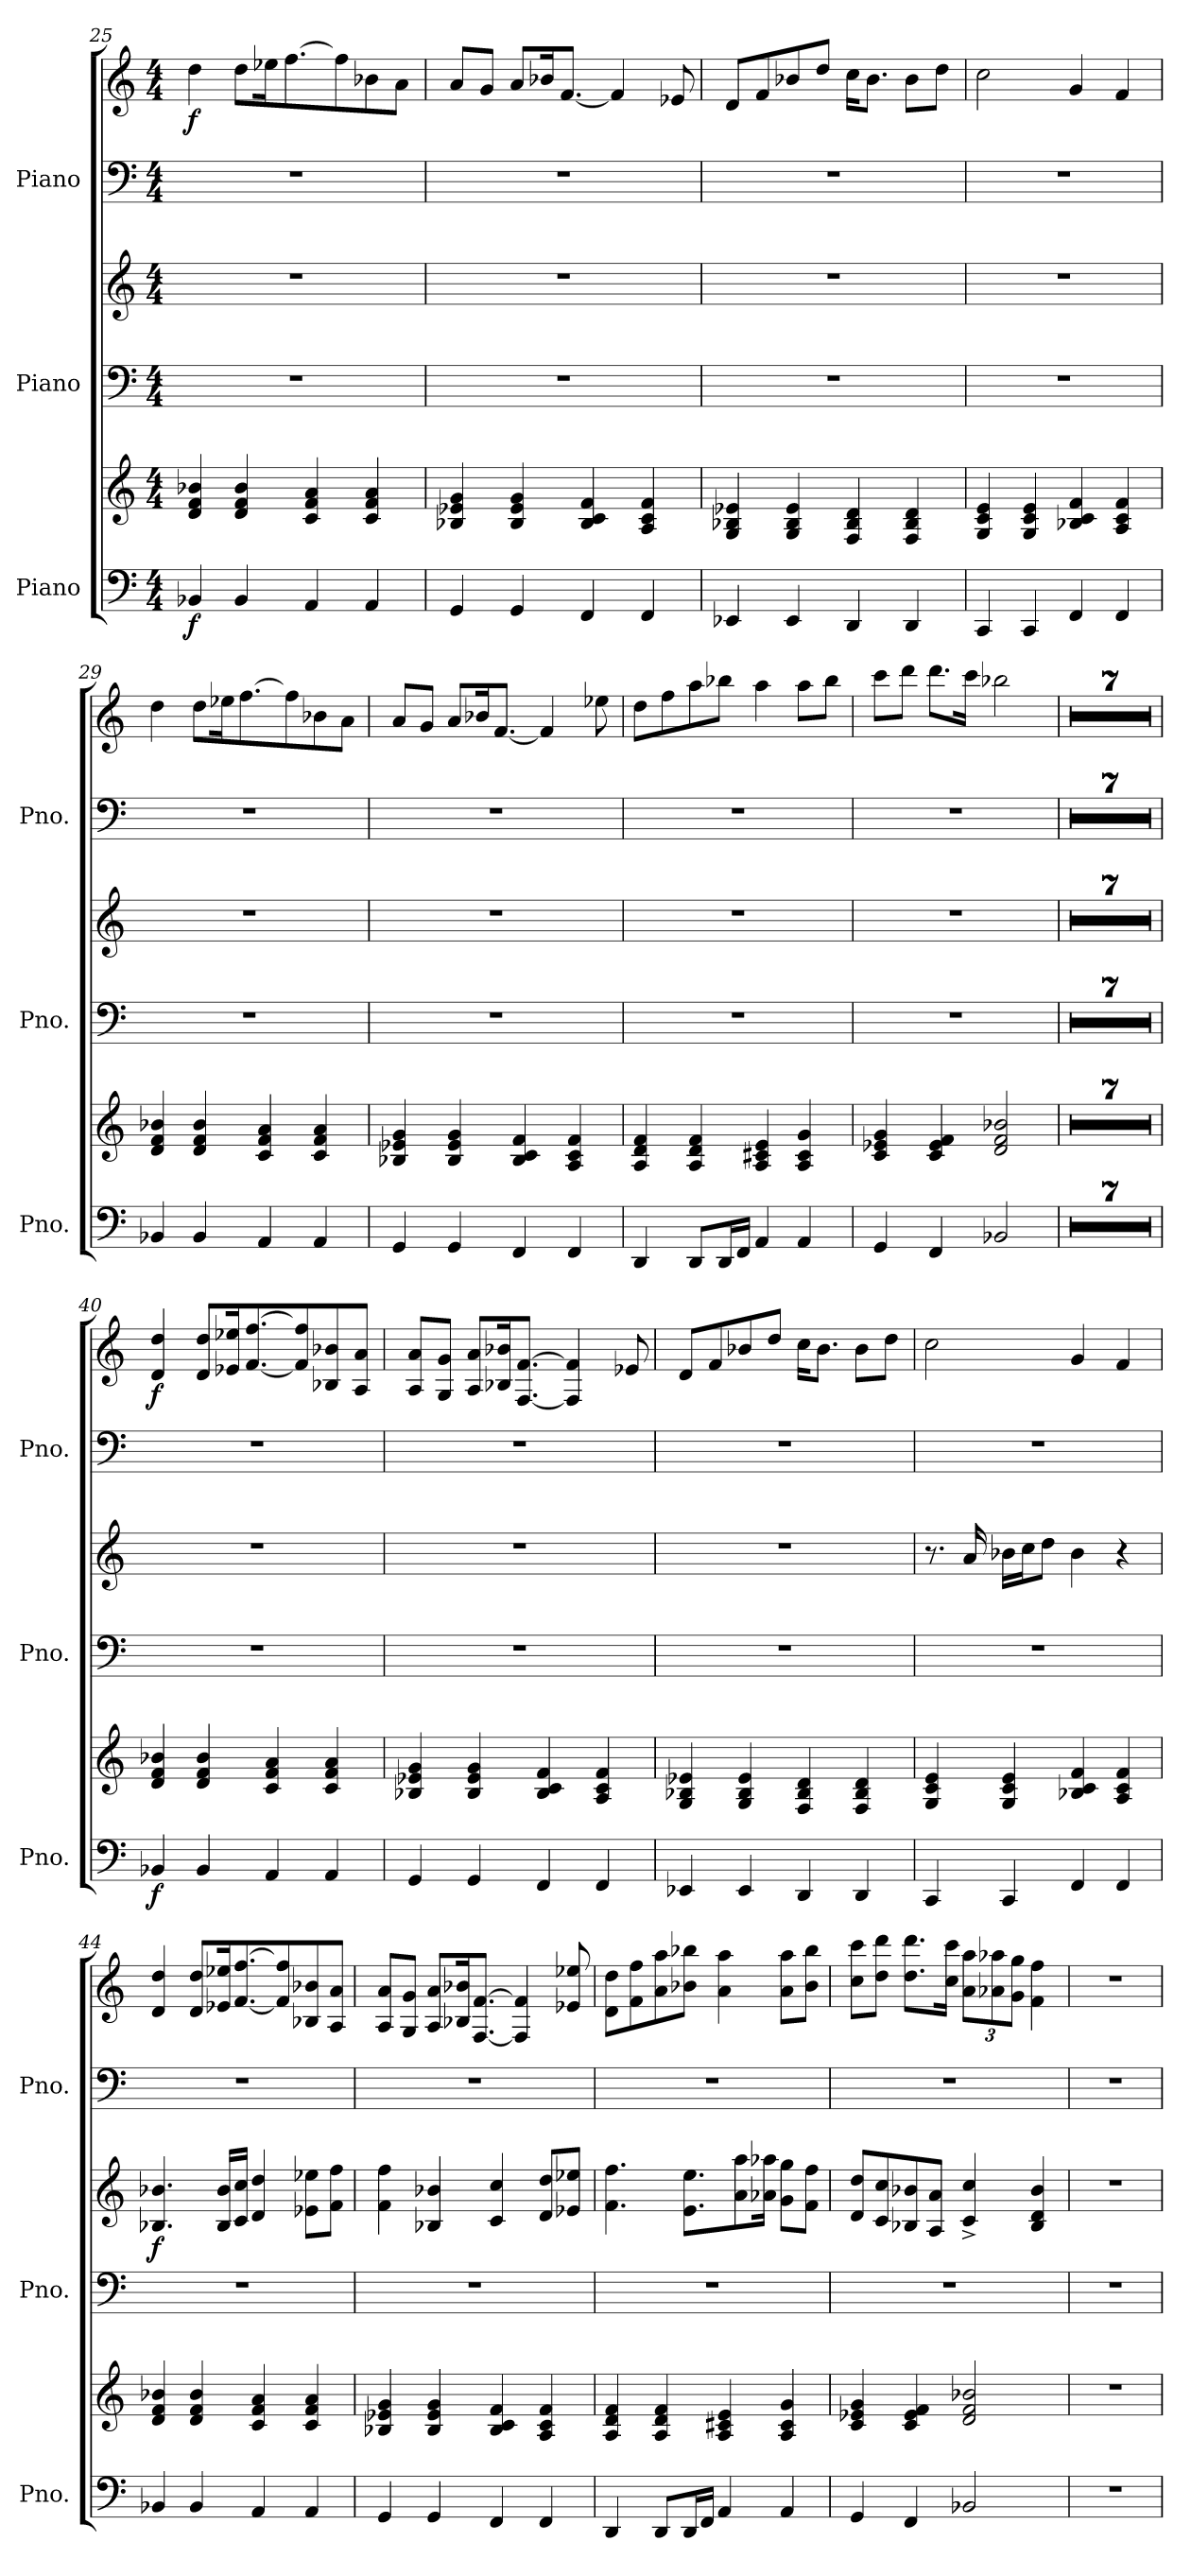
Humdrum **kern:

**kern	**kern	**dynam	**kern	**kern	**dynam	**kern	**kern	**dynam
*part3	*part3	*part3	*part2	*part2	*part2	*part1	*part1	*part1
*staff6	*staff5	*staff5/6	*staff4	*staff3	*staff3/4	*staff2	*staff1	*staff1/2
*I"Piano	*	*	*I"Piano	*	*	*I"Piano	*	*
*I'Pno.	*	*	*I'Pno.	*	*	*I'Pno.	*	*
*clefF4	*clefG2	*	*clefF4	*clefG2	*	*clefF4	*clefG2	*
*k[]	*k[]	*	*k[]	*k[]	*	*k[]	*k[]	*
*M4/4	*M4/4	*	*M4/4	*M4/4	*	*M4/4	*M4/4	*
=25	=25	=25	=25	=25	=25	=25	=25	=25
!	!	!LO:DY:b=2	!	!	!	!	!	!LO:DY:b
4BB-X/	4d/ 4f/ 4b-X/	f	1r	1r	.	1r	4dd\	f
4BB-/	4d/ 4f/ 4b-/	.	.	.	.	.	8dd\L	.
.	.	.	.	.	.	.	16ee-X\K	.
.	.	.	.	.	.	.	[8.ff\	.
4AA/	4c/ 4f/ 4a/	.	.	.	.	.	.	.
.	.	.	.	.	.	.	8ff\]	.
4AA/	4c/ 4f/ 4a/	.	.	.	.	.	8b-X\	.
.	.	.	.	.	.	.	8a\J	.
=26	=26	=26	=26	=26	=26	=26	=26	=26
4GG/	4B-X/ 4e-X/ 4g/	.	1r	1r	.	1r	8a/L	.
.	.	.	.	.	.	.	8g/J	.
4GG/	4B-/ 4e-/ 4g/	.	.	.	.	.	8a/L	.
.	.	.	.	.	.	.	16b-X/K	.
.	.	.	.	.	.	.	[8.f/J	.
4FF/	4B-/ 4c/ 4f/	.	.	.	.	.	.	.
.	.	.	.	.	.	.	4f/]	.
4FF/	4A/ 4c/ 4f/	.	.	.	.	.	.	.
.	.	.	.	.	.	.	8e-X/	.
=27	=27	=27	=27	=27	=27	=27	=27	=27
4EE-X/	4G/ 4B-X/ 4e-X/	.	1r	1r	.	1r	8d/L	.
.	.	.	.	.	.	.	8f/	.
4EE-/	4G/ 4B-/ 4e-/	.	.	.	.	.	8b-X/	.
.	.	.	.	.	.	.	8dd/J	.
4DD/	4F/ 4B-/ 4d/	.	.	.	.	.	16cc\KL	.
.	.	.	.	.	.	.	8.b-\J	.
4DD/	4F/ 4B-/ 4d/	.	.	.	.	.	8b-\L	.
.	.	.	.	.	.	.	8dd\J	.
!!LO:PB:g=z
=28	=28	=28	=28	=28	=28	=28	=28	=28
4CC/	4G/ 4c/ 4e/	.	1r	1r	.	1r	2cc\	.
4CC/	4G/ 4c/ 4e/	.	.	.	.	.	.	.
4FF/	4B-X/ 4c/ 4f/	.	.	.	.	.	4g/	.
4FF/	4A/ 4c/ 4f/	.	.	.	.	.	4f/	.
=29	=29	=29	=29	=29	=29	=29	=29	=29
4BB-X/	4d/ 4f/ 4b-X/	.	1r	1r	.	1r	4dd\	.
4BB-/	4d/ 4f/ 4b-/	.	.	.	.	.	8dd\L	.
.	.	.	.	.	.	.	16ee-X\K	.
.	.	.	.	.	.	.	[8.ff\	.
4AA/	4c/ 4f/ 4a/	.	.	.	.	.	.	.
.	.	.	.	.	.	.	8ff\]	.
4AA/	4c/ 4f/ 4a/	.	.	.	.	.	8b-X\	.
.	.	.	.	.	.	.	8a\J	.
=30	=30	=30	=30	=30	=30	=30	=30	=30
4GG/	4B-X/ 4e-X/ 4g/	.	1r	1r	.	1r	8a/L	.
.	.	.	.	.	.	.	8g/J	.
4GG/	4B-/ 4e-/ 4g/	.	.	.	.	.	8a/L	.
.	.	.	.	.	.	.	16b-X/K	.
.	.	.	.	.	.	.	[8.f/J	.
4FF/	4B-/ 4c/ 4f/	.	.	.	.	.	.	.
.	.	.	.	.	.	.	4f/]	.
4FF/	4A/ 4c/ 4f/	.	.	.	.	.	.	.
.	.	.	.	.	.	.	8ee-X\	.
=31	=31	=31	=31	=31	=31	=31	=31	=31
4DD/	4A/ 4d/ 4f/	.	1r	1r	.	1r	8dd\L	.
.	.	.	.	.	.	.	8ff\	.
8DD/L	4A/ 4d/ 4f/	.	.	.	.	.	8aa\	.
16DD/L	.	.	.	.	.	.	8bb-X\J	.
16FF/JJ	.	.	.	.	.	.	.	.
4AA/	4A/ 4c#X/ 4e/	.	.	.	.	.	4aa\	.
4AA/	4A/ 4c#/ 4g/	.	.	.	.	.	8aa\L	.
.	.	.	.	.	.	.	8bb-\J	.
=32	=32	=32	=32	=32	=32	=32	=32	=32
4GG/	4c/ 4e-X/ 4g/	.	1r	1r	.	1r	8ccc\L	.
.	.	.	.	.	.	.	8ddd\J	.
4FF/	4c/ 4e-/ 4f/	.	.	.	.	.	8.ddd\L	.
.	.	.	.	.	.	.	16ccc\Jk	.
2BB-X/	2d/ 2f/ 2b-X/	.	.	.	.	.	2bb-X\	.
!!LO:LB:g=z
=33	=33	=33	=33	=33	=33	=33	=33	=33
1r	1r	.	1r	1r	.	1r	1r	.
=34	=34	=34	=34	=34	=34	=34	=34	=34
1r	1r	.	1r	1r	.	1r	1r	.
=35	=35	=35	=35	=35	=35	=35	=35	=35
1r	1r	.	1r	1r	.	1r	1r	.
=36	=36	=36	=36	=36	=36	=36	=36	=36
1r	1r	.	1r	1r	.	1r	1r	.
=37	=37	=37	=37	=37	=37	=37	=37	=37
1r	1r	.	1r	1r	.	1r	1r	.
=38	=38	=38	=38	=38	=38	=38	=38	=38
1r	1r	.	1r	1r	.	1r	1r	.
=39	=39	=39	=39	=39	=39	=39	=39	=39
1r	1r	.	1r	1r	.	1r	1r	.
=40	=40	=40	=40	=40	=40	=40	=40	=40
!	!	!LO:DY:b=2	!	!	!	!	!	!LO:DY:b
4BB-X/	4d/ 4f/ 4b-X/	f	1r	1r	.	1r	4d/ 4dd/	f
4BB-/	4d/ 4f/ 4b-/	.	.	.	.	.	8d/ 8dd/L	.
.	.	.	.	.	.	.	16e-X/ 16ee-X/K	.
.	.	.	.	.	.	.	[8.f/ [8.ff/	.
4AA/	4c/ 4f/ 4a/	.	.	.	.	.	.	.
.	.	.	.	.	.	.	8f/] 8ff/]	.
4AA/	4c/ 4f/ 4a/	.	.	.	.	.	8B-X/ 8b-X/	.
.	.	.	.	.	.	.	8A/ 8a/J	.
=41	=41	=41	=41	=41	=41	=41	=41	=41
4GG/	4B-X/ 4e-X/ 4g/	.	1r	1r	.	1r	8A/ 8a/L	.
.	.	.	.	.	.	.	8G/ 8g/J	.
4GG/	4B-/ 4e-/ 4g/	.	.	.	.	.	8A/ 8a/L	.
.	.	.	.	.	.	.	16B-X/ 16b-X/K	.
.	.	.	.	.	.	.	[8.F/ [8.f/J	.
4FF/	4B-/ 4c/ 4f/	.	.	.	.	.	.	.
.	.	.	.	.	.	.	4F/] 4f/]	.
4FF/	4A/ 4c/ 4f/	.	.	.	.	.	.	.
.	.	.	.	.	.	.	8e-X/	.
!!LO:PB:g=z
=42	=42	=42	=42	=42	=42	=42	=42	=42
4EE-X/	4G/ 4B-X/ 4e-X/	.	1r	1r	.	1r	8d/L	.
.	.	.	.	.	.	.	8f/	.
4EE-/	4G/ 4B-/ 4e-/	.	.	.	.	.	8b-X/	.
.	.	.	.	.	.	.	8dd/J	.
4DD/	4F/ 4B-/ 4d/	.	.	.	.	.	16cc\KL	.
.	.	.	.	.	.	.	8.b-\J	.
4DD/	4F/ 4B-/ 4d/	.	.	.	.	.	8b-\L	.
.	.	.	.	.	.	.	8dd\J	.
=43	=43	=43	=43	=43	=43	=43	=43	=43
4CC/	4G/ 4c/ 4e/	.	1r	8.r	.	1r	2cc\	.
.	.	.	.	16a/	.	.	.	.
4CC/	4G/ 4c/ 4e/	.	.	16b-X\LL	.	.	.	.
.	.	.	.	16cc\J	.	.	.	.
.	.	.	.	8dd\J	.	.	.	.
4FF/	4B-X/ 4c/ 4f/	.	.	4b-\	.	.	4g/	.
4FF/	4A/ 4c/ 4f/	.	.	4r	.	.	4f/	.
=44	=44	=44	=44	=44	=44	=44	=44	=44
!	!	!	!	!	!LO:DY:b	!	!	!
4BB-X/	4d/ 4f/ 4b-X/	.	1r	4.B-X/ 4.b-X/	f	1r	4d/ 4dd/	.
4BB-/	4d/ 4f/ 4b-/	.	.	.	.	.	8d/ 8dd/L	.
.	.	.	.	16B-/ 16b-/LL	.	.	16e-X/ 16ee-X/K	.
.	.	.	.	16c/ 16cc/JJ	.	.	[8.f/ [8.ff/	.
4AA/	4c/ 4f/ 4a/	.	.	4d/ 4dd/	.	.	.	.
.	.	.	.	.	.	.	8f/] 8ff/]	.
4AA/	4c/ 4f/ 4a/	.	.	8e-X\ 8ee-X\L	.	.	8B-X/ 8b-X/	.
.	.	.	.	8f\ 8ff\J	.	.	8A/ 8a/J	.
=45	=45	=45	=45	=45	=45	=45	=45	=45
4GG/	4B-X/ 4e-X/ 4g/	.	1r	4f\ 4ff\	.	1r	8A/ 8a/L	.
.	.	.	.	.	.	.	8G/ 8g/J	.
4GG/	4B-/ 4e-/ 4g/	.	.	4B-X/ 4b-X/	.	.	8A/ 8a/L	.
.	.	.	.	.	.	.	16B-X/ 16b-X/K	.
.	.	.	.	.	.	.	[8.F/ [8.f/J	.
4FF/	4B-/ 4c/ 4f/	.	.	4c/ 4cc/	.	.	.	.
.	.	.	.	.	.	.	4F/] 4f/]	.
4FF/	4A/ 4c/ 4f/	.	.	8d/ 8dd/L	.	.	.	.
.	.	.	.	8e-X/ 8ee-X/J	.	.	8e-X/ 8ee-X/	.
!!LO:LB:g=z
=46	=46	=46	=46	=46	=46	=46	=46	=46
4DD/	4A/ 4d/ 4f/	.	1r	4.f\ 4.ff\	.	1r	8d\ 8dd\L	.
.	.	.	.	.	.	.	8f\ 8ff\	.
8DD/L	4A/ 4d/ 4f/	.	.	.	.	.	8a\ 8aa\	.
16DD/L	.	.	.	8.e\ 8.ee\L	.	.	8b-X\ 8bb-X\J	.
16FF/JJ	.	.	.	.	.	.	.	.
4AA/	4A/ 4c#X/ 4e/	.	.	.	.	.	4a\ 4aa\	.
.	.	.	.	8a\ 8aa\	.	.	.	.
.	.	.	.	16a-X\ 16aa-X\Jk	.	.	.	.
4AA/	4A/ 4c#/ 4g/	.	.	8g\ 8gg\L	.	.	8a\ 8aa\L	.
.	.	.	.	8f\ 8ff\J	.	.	8b-\ 8bb-\J	.
=47	=47	=47	=47	=47	=47	=47	=47	=47
4GG/	4c/ 4e-X/ 4g/	.	1r	8d/ 8dd/L	.	1r	8cc\ 8ccc\L	.
.	.	.	.	8c/ 8cc/	.	.	8dd\ 8ddd\J	.
4FF/	4c/ 4e-/ 4f/	.	.	8B-X/ 8b-X/	.	.	8.dd\ 8.ddd\L	.
.	.	.	.	8A/ 8a/J	.	.	.	.
.	.	.	.	.	.	.	16cc\ 16ccc\Jk	.
*	*	*	*	*	*	*	*Xbrackettup	*
2BB-X/	2d/ 2f/ 2b-X/	.	.	4c/^ 4cc/^	.	.	12a\ 12aa\L	.
.	.	.	.	.	.	.	12a-X\ 12aa-X\	.
.	.	.	.	.	.	.	12g\ 12gg\J	.
.	.	.	.	4B-/ 4d/ 4b-/	.	.	4f\ 4ff\	.
=48	=48	=48	=48	=48	=48	=48	=48	=48
1r	1r	.	1r	1r	.	1r	1r	.
=	=	=	=	=	=	=	=	=
*-	*-	*-	*-	*-	*-	*-	*-	*-
